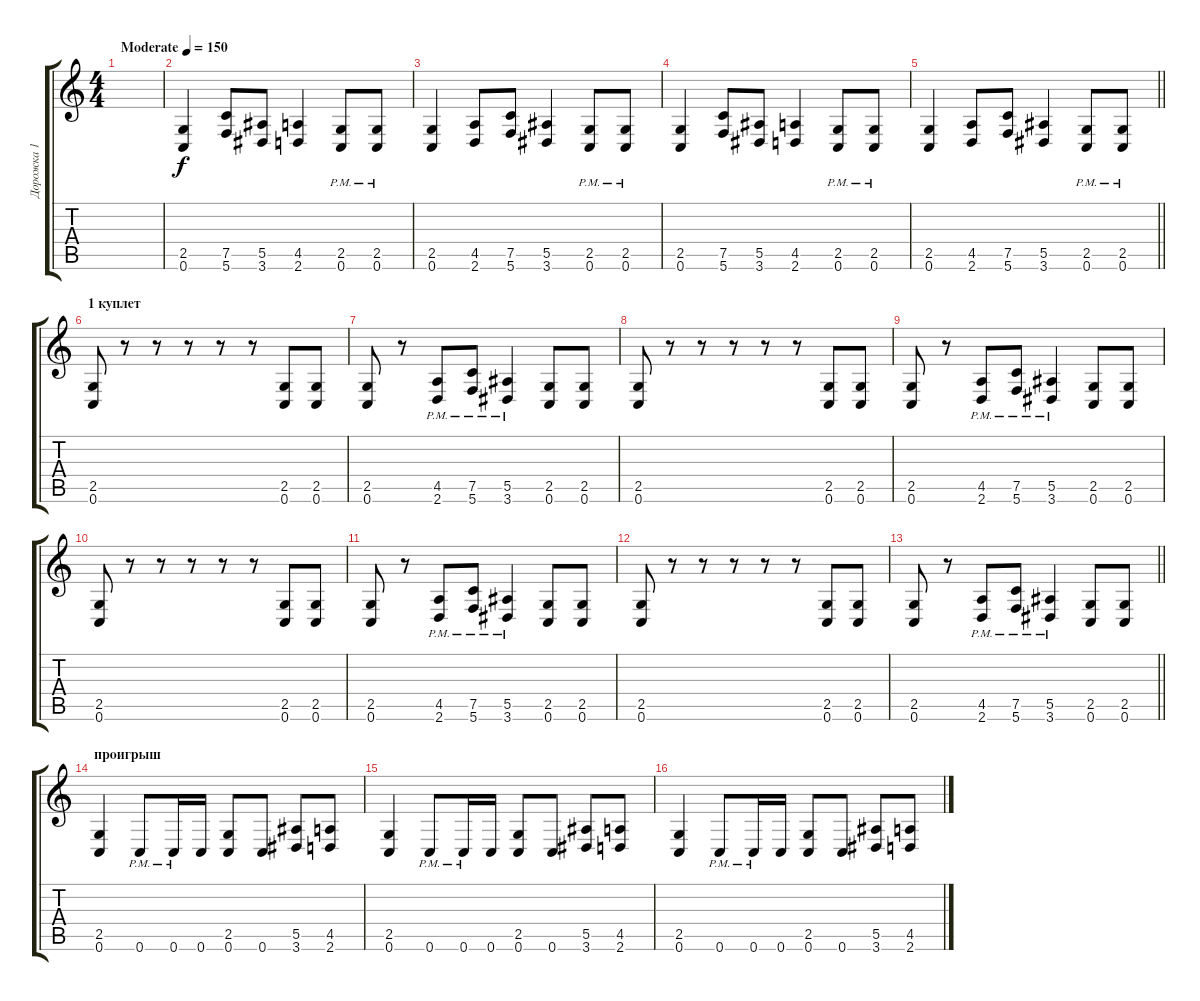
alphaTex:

\track ("Дорожка 1" "Дорожка 1") {instrument distortionguitar}
\staff {score tabs}
\tuning (C4 G3 Eb3 Bb2 F2 C2) {hide}
\ts (4 4)
\tempo (150 "Moderate")
\clef g2
\ks c
|
(2.5 0.6).4 (7.5 5.6).8 (5.5 3.6).8 (4.5 2.6).4 (2.5 0.6{pm}).8 (2.5 0.6{pm}).8 |
(2.5 0.6).4 (4.5 2.6).8 (7.5 5.6).8 (5.5 3.6).4 (2.5 0.6{pm}).8 (2.5 0.6{pm}).8 |
(2.5 0.6).4 (7.5 5.6).8 (5.5 3.6).8 (4.5 2.6).4 (2.5 0.6{pm}).8 (2.5 0.6{pm}).8 |
\barLineRight lightlight
(2.5 0.6).4 (4.5 2.6).8 (7.5 5.6).8 (5.5 3.6).4 (2.5 0.6{pm}).8 (2.5 0.6{pm}).8 |
\section ("" "1 куплет")
(2.5 0.6).8 r.8 r.8 r.8 r.8 r.8 (2.5 0.6).8 (2.5 0.6).8 |
(2.5 0.6).8 r.8 (4.5 2.6{pm}).8 (7.5 5.6{pm}).8 (5.5 3.6{pm}).4 (2.5 0.6).8 (2.5 0.6).8 |
(2.5 0.6).8 r.8 r.8 r.8 r.8 r.8 (2.5 0.6).8 (2.5 0.6).8 |
(2.5 0.6).8 r.8 (4.5 2.6{pm}).8 (7.5 5.6{pm}).8 (5.5 3.6{pm}).4 (2.5 0.6).8 (2.5 0.6).8 |
(2.5 0.6).8 r.8 r.8 r.8 r.8 r.8 (2.5 0.6).8 (2.5 0.6).8 |
(2.5 0.6).8 r.8 (4.5 2.6{pm}).8 (7.5 5.6{pm}).8 (5.5 3.6{pm}).4 (2.5 0.6).8 (2.5 0.6).8 |
(2.5 0.6).8 r.8 r.8 r.8 r.8 r.8 (2.5 0.6).8 (2.5 0.6).8 |
\barLineRight lightlight
(2.5 0.6).8 r.8 (4.5 2.6{pm}).8 (7.5 5.6{pm}).8 (5.5 3.6{pm}).4 (2.5 0.6).8 (2.5 0.6).8 |
\section ("" "проигрыш")
(2.5 0.6).4 0.6{pm}.8 0.6{pm}.16 0.6.16 (2.5 0.6).8 0.6.8 (5.5 3.6).8 (4.5 2.6).8 |
(2.5 0.6).4 0.6{pm}.8 0.6{pm}.16 0.6.16 (2.5 0.6).8 0.6.8 (5.5 3.6).8 (4.5 2.6).8 |
(2.5 0.6).4 0.6{pm}.8 0.6{pm}.16 0.6.16 (2.5 0.6).8 0.6.8 (5.5 3.6).8 (4.5 2.6).8
